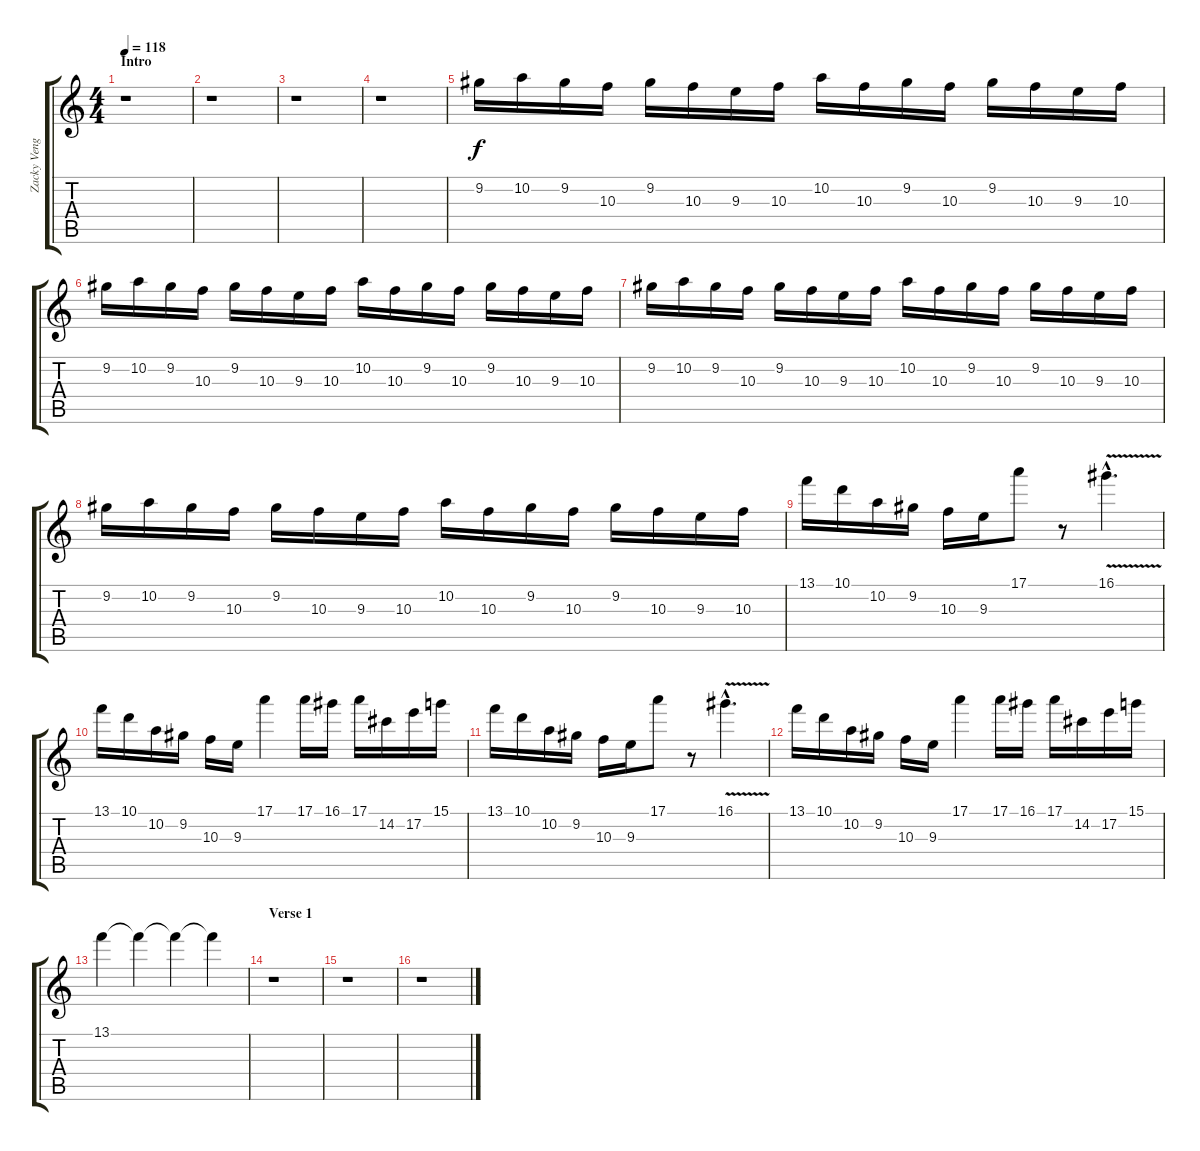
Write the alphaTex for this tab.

\track ("Zacky Vengence" "Zacky Veng") {instrument distortionguitar}
\staff {score tabs}
\tuning (E4 B3 G3 D3 A2 D2) {hide}
\ts (4 4)
\section ("" "Intro")
\tempo 118
\clef g2
\ks c
r.1{dy f instrument distortionguitar} |
r.1 |
r.1 |
r.1 |
9.2.16 10.2.16 9.2.16 10.3.16 9.2.16 10.3.16 9.3.16 10.3.16 10.2.16 10.3.16 9.2.16 10.3.16 9.2.16 10.3.16 9.3.16 10.3.16 |
9.2.16 10.2.16 9.2.16 10.3.16 9.2.16 10.3.16 9.3.16 10.3.16 10.2.16 10.3.16 9.2.16 10.3.16 9.2.16 10.3.16 9.3.16 10.3.16 |
9.2.16 10.2.16 9.2.16 10.3.16 9.2.16 10.3.16 9.3.16 10.3.16 10.2.16 10.3.16 9.2.16 10.3.16 9.2.16 10.3.16 9.3.16 10.3.16 |
9.2.16 10.2.16 9.2.16 10.3.16 9.2.16 10.3.16 9.3.16 10.3.16 10.2.16 10.3.16 9.2.16 10.3.16 9.2.16 10.3.16 9.3.16 10.3.16 |
13.1.16 10.1.16 10.2.16 9.2.16 10.3.16 9.3.16 17.1.8 r.8 16.1{v hac}.4{d} |
13.1.16 10.1.16 10.2.16 9.2.16 10.3.16 9.3.16 17.1.4 17.1.16 16.1.16 17.1.16 14.2.16 17.2.16 15.1.16 |
13.1.16 10.1.16 10.2.16 9.2.16 10.3.16 9.3.16 17.1.8 r.8 16.1{v hac}.4{d} |
13.1.16 10.1.16 10.2.16 9.2.16 10.3.16 9.3.16 17.1.4 17.1.16 16.1.16 17.1.16 14.2.16 17.2.16 15.1.16 |
13.1.4{volume 10} 13.1{t}.4{volume 9} 13.1{t}.4{volume 5} 13.1{t}.4{volume 0} |
\section ("" "Verse 1")
r.1 |
r.1 |
r.1
